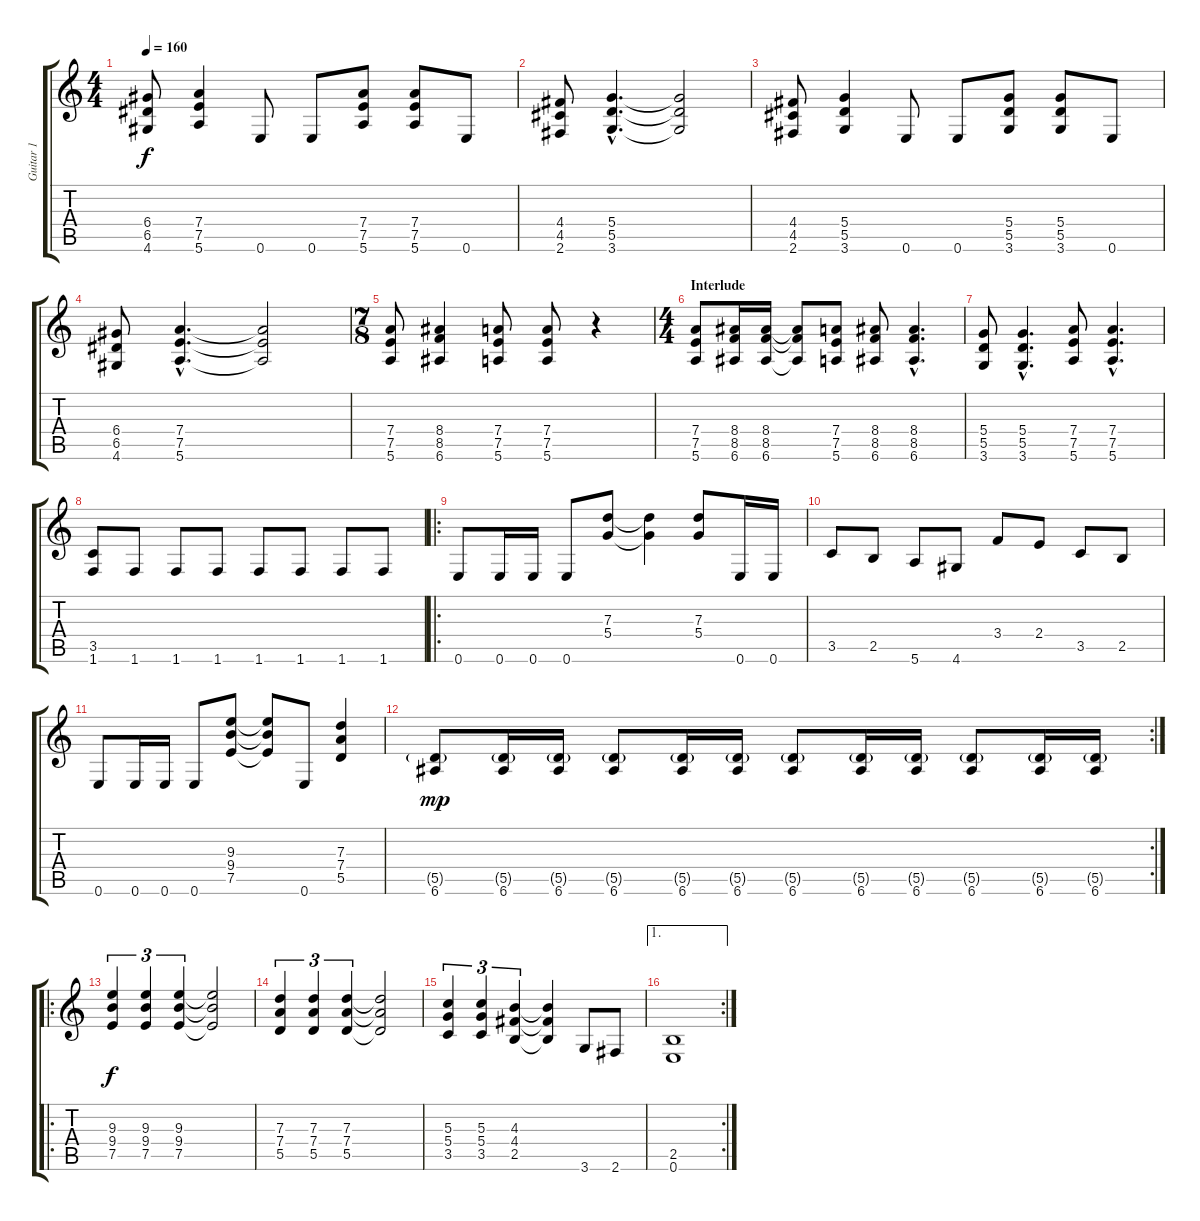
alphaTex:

\track ("Guitar 1" "Guitar 1") {instrument distortionguitar}
\staff {score tabs}
\tuning (E4 B3 G3 D3 A2 E2) {hide}
\ts (4 4)
\tempo 160
\clef g2
\ks c
(6.4 6.5 4.6).8{dy f} (7.4 7.5 5.6).4 0.6.8 0.6.8 (7.4 7.5 5.6).8 (7.4 7.5 5.6).8 0.6.8 |
(4.4 4.5 2.6).8 (5.4{hac} 5.5{hac} 3.6{hac}).4{d} (5.4{t} 5.5{t} 3.6{t}).2 |
(4.4 4.5 2.6).8 (5.4 5.5 3.6).4 0.6.8 0.6.8 (5.4 5.5 3.6).8 (5.4 5.5 3.6).8 0.6.8 |
(6.4 6.5 4.6).8 (7.4{hac} 7.5{hac} 5.6{hac}).4{d} (7.4{t} 7.5{t} 5.6{t}).2 |
\ts (7 8)
(7.4 7.5 5.6).8 (8.4 8.5 6.6).4 (7.4 7.5 5.6).8 (7.4 7.5 5.6).8 r.4 |
\ts (4 4)
\section ("" "Interlude")
(7.4 7.5 5.6).8 (8.4 8.5 6.6).16 (8.4 8.5 6.6).16 (8.4{t} 8.5{t} 6.6{t}).8 (7.4 7.5 5.6).8 (8.4 8.5 6.6).8 (8.4{hac} 8.5{hac} 6.6{hac}).4{d} |
(5.4 5.5 3.6).8 (5.4{hac} 5.5{hac} 3.6).4{d} (7.4 7.5 5.6).8 (7.4{hac} 7.5{hac} 5.6{hac}).4{d} |
(3.5 1.6).8 1.6.8 1.6.8 1.6.8 1.6.8 1.6.8 1.6.8 1.6.8 |
\ro
0.6.8 0.6.16 0.6.16 0.6.8 (7.3 5.4).8 (7.3{t} 5.4{t}).4 (7.3 5.4).8 0.6.16 0.6.16 |
3.5.8 2.5.8 5.6.8 4.6.8 3.4.8 2.4.8 3.5.8 2.5.8 |
0.6.8 0.6.16 0.6.16 0.6.8 (9.3 9.4 7.5).8 (9.3{t} 9.4{t} 7.5{t}).8 0.6.8 (7.3 7.4 5.5).4 |
\rc 2
(5.5{g} 6.6).8{dy mp} (5.5{g} 6.6).16 (5.5{g} 6.6).16 (5.5{g} 6.6).8 (5.5{g} 6.6).16 (5.5{g} 6.6).16 (5.5{g} 6.6).8 (5.5{g} 6.6).16 (5.5{g} 6.6).16 (5.5{g} 6.6).8 (5.5{g} 6.6).16 (5.5{g} 6.6).16 |
\ro
(9.3 9.4 7.5).4{tu (3 2) dy f} (9.3 9.4 7.5).4{tu (3 2)} (9.3 9.4 7.5).4{tu (3 2)} (9.3{t} 9.4{t} 7.5{t}).2 |
(7.3 7.4 5.5).4{tu (3 2)} (7.3 7.4 5.5).4{tu (3 2)} (7.3 7.4 5.5).4{tu (3 2)} (7.3{t} 7.4{t} 5.5{t}).2 |
(5.3 5.4 3.5).4{tu (3 2)} (5.3 5.4 3.5).4{tu (3 2)} (4.3 4.4 2.5).4{tu (3 2)} (4.3{t} 4.4{t} 2.5{t}).4 3.6.8 2.6.8 |
\ae 1
\rc 2
(2.5 0.6).1
